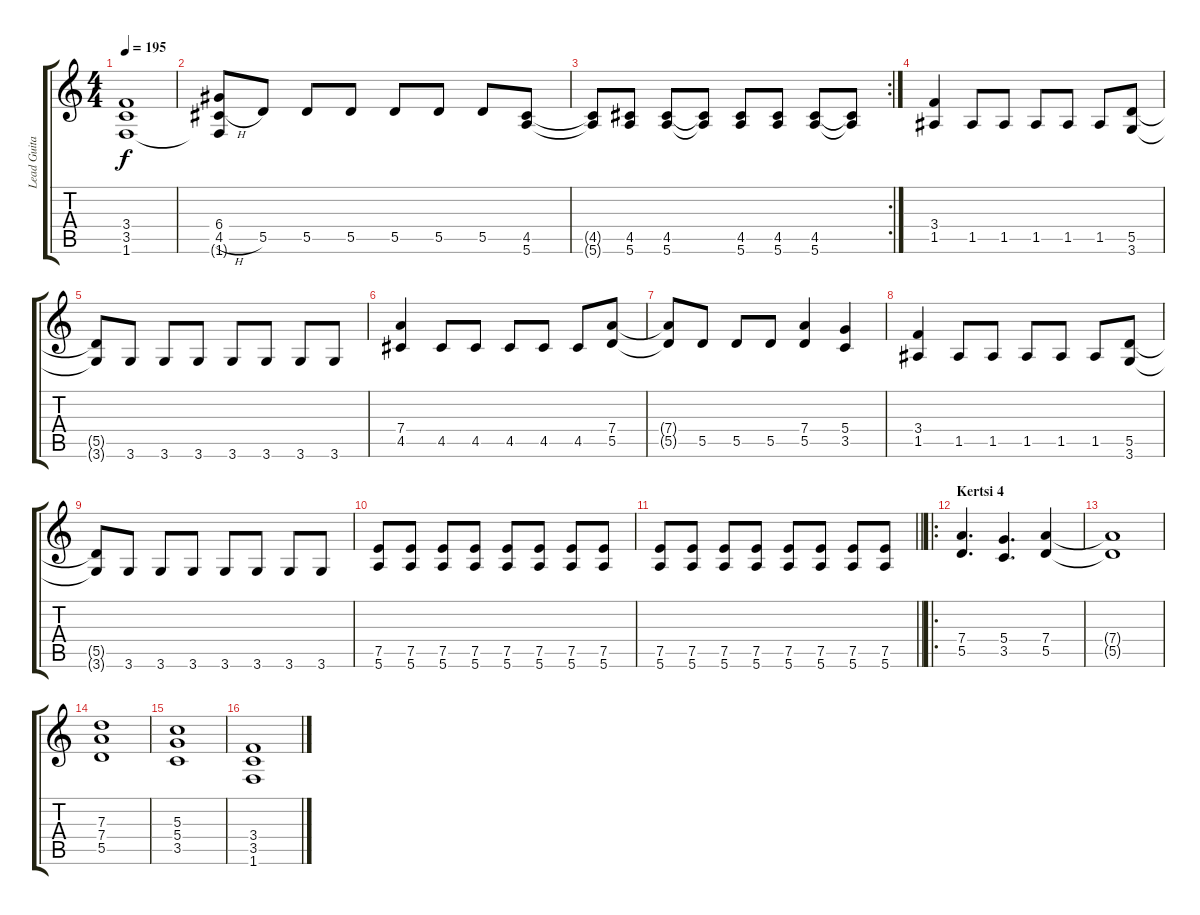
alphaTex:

\track ("Lead Guitar" "Lead Guita") {instrument distortionguitar}
\staff {score tabs}
\tuning (E4 B3 G3 D3 A2 E2) {hide}
\ts (4 4)
\tempo 195
\clef g2
\ks c
(3.4 3.5 1.6).1{dy f} |
(6.4 4.5{h} 1.6{t}).8 5.5.8 5.5.8 5.5.8 5.5.8 5.5.8 5.5.8 (4.5 5.6).8 |
\rc 2
(4.5{t} 5.6{t}).8 (4.5 5.6).8 (4.5 5.6).8 (4.5{t} 5.6{t}).8 (4.5 5.6).8 (4.5 5.6).8 (4.5 5.6).8 (4.5{t} 5.6{t}).8 |
(3.4 1.5).4 1.5.8 1.5.8 1.5.8 1.5.8 1.5.8 (5.5 3.6).8 |
(5.5{t} 3.6{t}).8 3.6.8 3.6.8 3.6.8 3.6.8 3.6.8 3.6.8 3.6.8 |
(7.4 4.5).4 4.5.8 4.5.8 4.5.8 4.5.8 4.5.8 (7.4 5.5).8 |
(7.4{t} 5.5{t}).8 5.5.8 5.5.8 5.5.8 (7.4 5.5).4 (5.4 3.5).4 |
(3.4 1.5).4 1.5.8 1.5.8 1.5.8 1.5.8 1.5.8 (5.5 3.6).8 |
(5.5{t} 3.6{t}).8 3.6.8 3.6.8 3.6.8 3.6.8 3.6.8 3.6.8 3.6.8 |
(7.5 5.6).8 (7.5 5.6).8 (7.5 5.6).8 (7.5 5.6).8 (7.5 5.6).8 (7.5 5.6).8 (7.5 5.6).8 (7.5 5.6).8 |
\barLineRight lightlight
(7.5 5.6).8 (7.5 5.6).8 (7.5 5.6).8 (7.5 5.6).8 (7.5 5.6).8 (7.5 5.6).8 (7.5 5.6).8 (7.5 5.6).8 |
\ro
\section ("" "Kertsi 4")
(7.4 5.5).4{d} (5.4 3.5).4{d} (7.4 5.5).4 |
(7.4{t} 5.5{t}).1 |
(7.3 7.4 5.5).1 |
(5.3 5.4 3.5).1 |
(3.4 3.5 1.6).1
